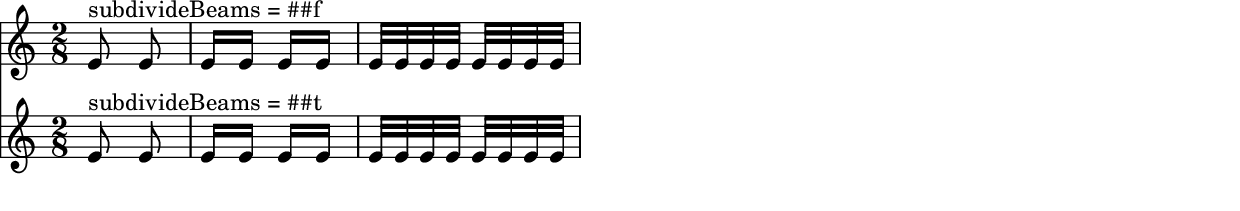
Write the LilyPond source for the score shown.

%% Generated by lilypond-book
%% Options: [exampleindent=10.16\mm,indent=0\mm,line-width=160\mm,paper-height=845.047\pt,paper-width=597.508\pt,papersize='(cons (* 597.508 pt) (* 845.047 pt))]
\include "lilypond-book-preamble.ly"


% ****************************************************************
% Start cut-&-pastable-section
% ****************************************************************

#(ly:set-option 'eps-box-padding 3.000000)



\paper {
  #(set-paper-size '(cons (* 597.508 pt) (* 845.047 pt)))
  indent = 0\mm
  line-width = 160\mm
  % offset the left padding, also add 1mm as lilypond creates cropped
  % images with a little space on the right
  line-width = #(- line-width (* mm  3.000000) (* mm 1))
}

\layout {
  
}




% ****************************************************************
% ly snippet:
% ****************************************************************
\sourcefileline 347
<<
  \time 2/8
  \new Staff \with { subdivideBeams = ##f } {
    <>^"subdivideBeams = ##f"
    \repeat unfold 2 e'8
    \repeat unfold 4 e'16
    \repeat unfold 8 e'32
  }
  \new Staff \with { subdivideBeams = ##t } {
    <>^"subdivideBeams = ##t"
    \repeat unfold 2 e'8
    \repeat unfold 4 e'16
    \repeat unfold 8 e'32
  }
>>


% ****************************************************************
% end ly snippet
% ****************************************************************
